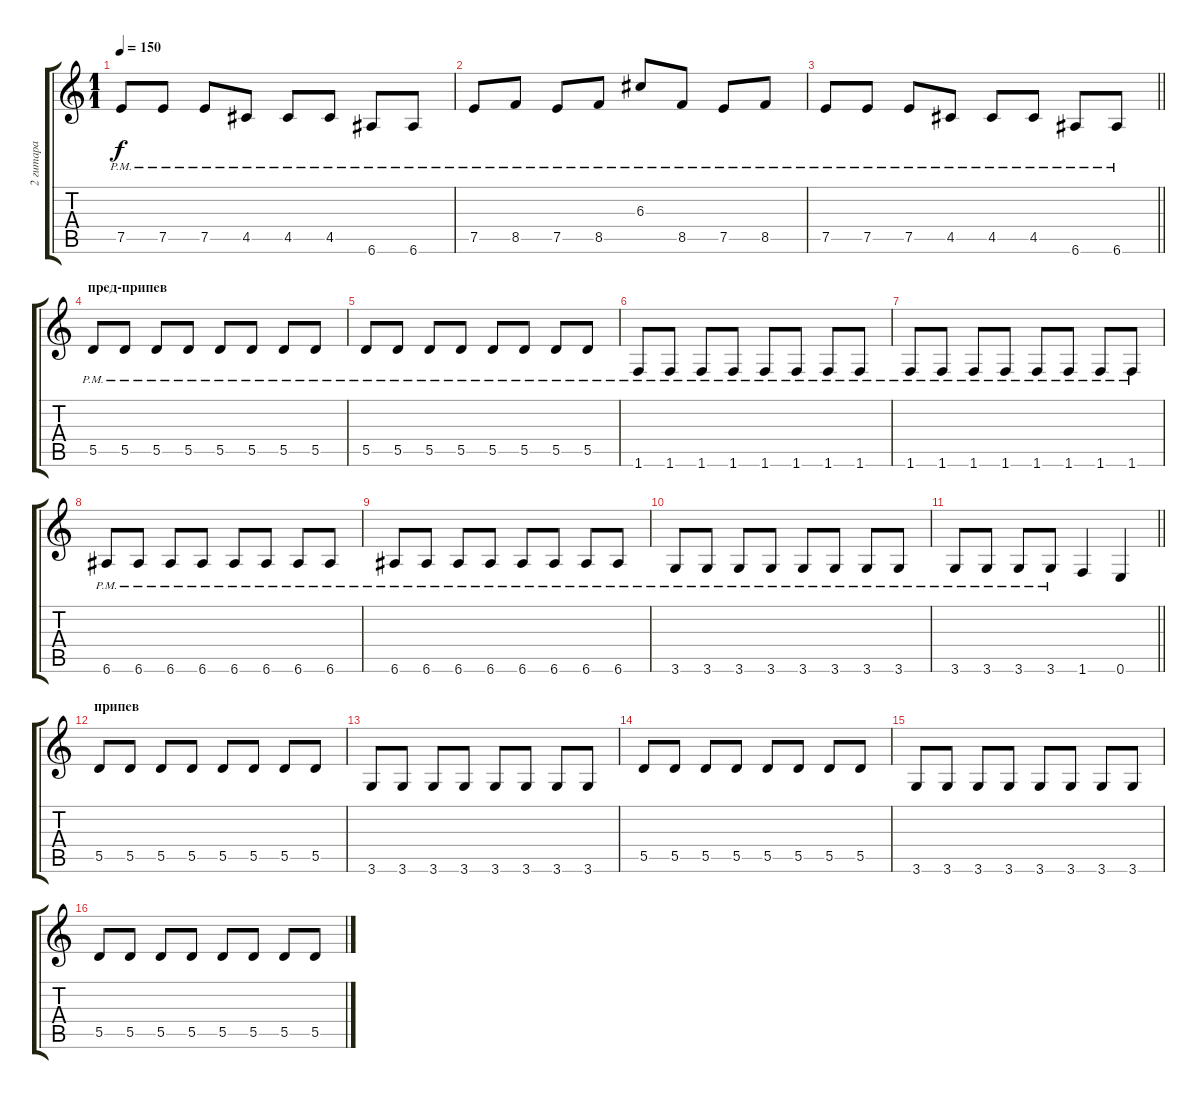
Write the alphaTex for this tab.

\track ("2 гитара" "2 гитара") {instrument overdrivenguitar}
\staff {score tabs}
\tuning (E4 B3 G3 D3 A2 E2) {hide}
\ts (1 1)
\tempo 150
\clef g2
\ks c
7.5{pm}.8{dy f} 7.5{pm}.8 7.5{pm}.8 4.5{pm}.8 4.5{pm}.8 4.5{pm}.8 6.6{pm}.8 6.6{pm}.8 |
7.5{pm}.8 8.5{pm}.8 7.5{pm}.8 8.5{pm}.8 6.3{pm}.8 8.5{pm}.8 7.5{pm}.8 8.5{pm}.8 |
\barLineRight lightlight
7.5{pm}.8 7.5{pm}.8 7.5{pm}.8 4.5{pm}.8 4.5{pm}.8 4.5{pm}.8 6.6{pm}.8 6.6{pm}.8 |
\section ("" "пред-припев")
5.5{pm}.8{volume 11} 5.5{pm}.8 5.5{pm}.8 5.5{pm}.8 5.5{pm}.8 5.5{pm}.8 5.5{pm}.8 5.5{pm}.8 |
5.5{pm}.8 5.5{pm}.8 5.5{pm}.8 5.5{pm}.8 5.5{pm}.8 5.5{pm}.8 5.5{pm}.8 5.5{pm}.8 |
1.6{pm}.8 1.6{pm}.8 1.6{pm}.8 1.6{pm}.8 1.6{pm}.8 1.6{pm}.8 1.6{pm}.8 1.6{pm}.8 |
1.6{pm}.8 1.6{pm}.8 1.6{pm}.8 1.6{pm}.8 1.6{pm}.8 1.6{pm}.8 1.6{pm}.8 1.6{pm}.8 |
6.6{pm}.8 6.6{pm}.8 6.6{pm}.8 6.6{pm}.8 6.6{pm}.8 6.6{pm}.8 6.6{pm}.8 6.6{pm}.8 |
6.6{pm}.8 6.6{pm}.8 6.6{pm}.8 6.6{pm}.8 6.6{pm}.8 6.6{pm}.8 6.6{pm}.8 6.6{pm}.8 |
3.6{pm}.8 3.6{pm}.8 3.6{pm}.8 3.6{pm}.8 3.6{pm}.8 3.6{pm}.8 3.6{pm}.8 3.6{pm}.8 |
\barLineRight lightlight
3.6{pm}.8 3.6{pm}.8 3.6{pm}.8 3.6{pm}.8 1.6.4 0.6.4 |
\section ("" "припев")
5.5.8 5.5.8 5.5.8 5.5.8 5.5.8 5.5.8 5.5.8 5.5.8 |
3.6.8 3.6.8 3.6.8 3.6.8 3.6.8 3.6.8 3.6.8 3.6.8 |
5.5.8 5.5.8 5.5.8 5.5.8 5.5.8 5.5.8 5.5.8 5.5.8 |
3.6.8 3.6.8 3.6.8 3.6.8 3.6.8 3.6.8 3.6.8 3.6.8 |
5.5.8 5.5.8 5.5.8 5.5.8 5.5.8 5.5.8 5.5.8 5.5.8
